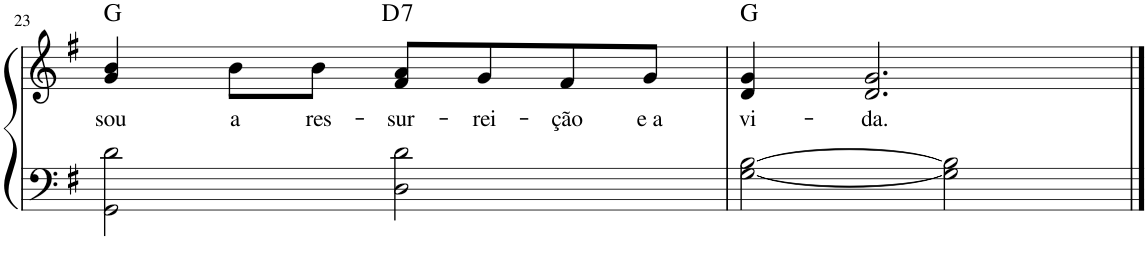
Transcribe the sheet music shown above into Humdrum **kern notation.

**kern	**kern	**text	**harte
*part1	*part1	*part1	*part1
*staff2	*staff1	*staff1	*
*I"Voz	*	*	*
*I'Vo.	*	*	*
!!LO:PB:g=z
*clefF4	*clefG2	*	*
*k[f#]	*k[f#]	*	*
*M4/4	*M4/4	*	*
*met(c)	*met(c)	*	*
=23	=23	=23	=23
!	!	!LO:LY:b	!
2GG\ 2d\	4g/ 4b/	sou	G:maj
!	!	!LO:LY:b	!
.	8b\L	a	.
!	!	!LO:LY:b	!
.	8b\J	res-	.
!	!	!LO:LY:b	!LO:H:kt=7
2D\ 2d\	8f#/ 8a/L	-sur-	D:7
!	!	!LO:LY:b	!
.	8g/	-rei-	.
!	!	!LO:LY:b	!
.	8f#/	-ção	.
!	!	!LO:LY:b	!
.	8g/J	e a	.
=24	=24	=24	=24
!	!	!LO:LY:b	!
[2G\ [2B\	4d/ 4g/	vi-	G:maj
!	!	!LO:LY:b	!
.	2.d/ 2.g/	-da.	.
2G\] 2B\]	.	.	.
==	==	==	==
*-	*-	*-	*-
